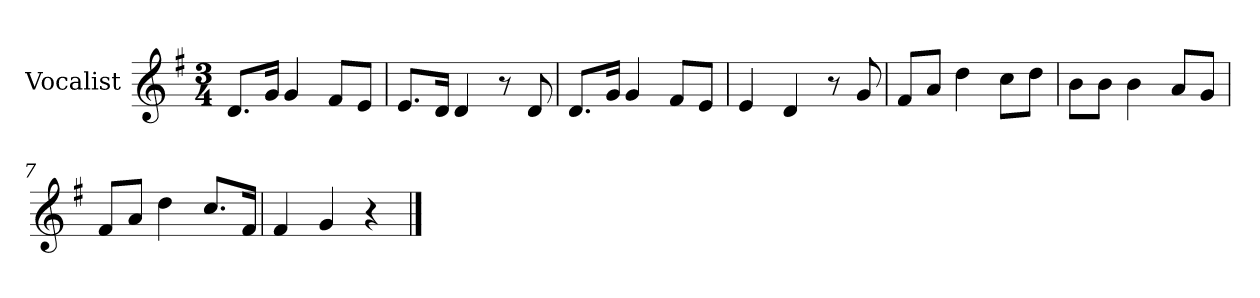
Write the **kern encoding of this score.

**kern
*part1
*staff1
*I"Vocalist
*k[f#]
*G:
*M3/4
=1
8.dL
16gJk
4g
8f#L
8eJ
=2
8.eL
16dJk
4d
8r
8d
=3
8.dL
16gJk
4g
8f#L
8eJ
=4
4e
4d
8r
8g
=5
8f#L
8aJ
4dd
8ccL
8ddJ
=6
8bL
8bJ
4b
8aL
8gJ
=7
8f#L
8aJ
4dd
8.ccL
16f#Jk
=8
4f#
4g
4r
==
*-
